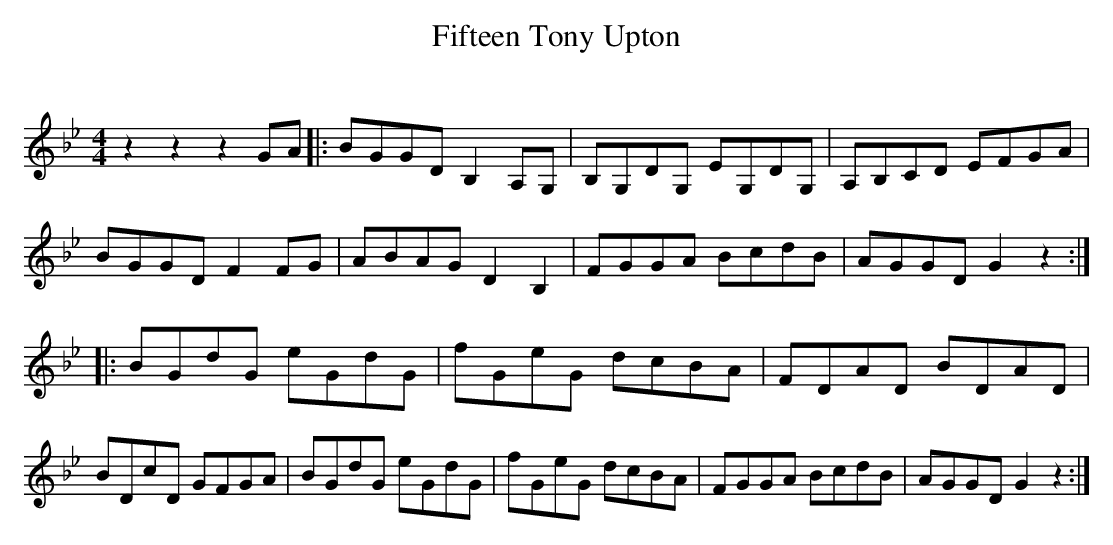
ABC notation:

X:1
T:Fifteen Tony Upton
C:
M:4/4
L:1/8
K:Gm
z2 z2 z2 GA |:BGGD B,2 A,G, |B,G,DG, EG,DG, |A,B,CD EFGA |BGGD F2 FG |ABAG D2 B,2 |FGGA BcdB |AGGD G2 z2 ::BGdG eGdG |fGeG dcBA |FDAD BDAD |BDcD GFGA |BGdG eGdG |fGeG dcBA |FGGA BcdB |AGGD G2 z2 :|
